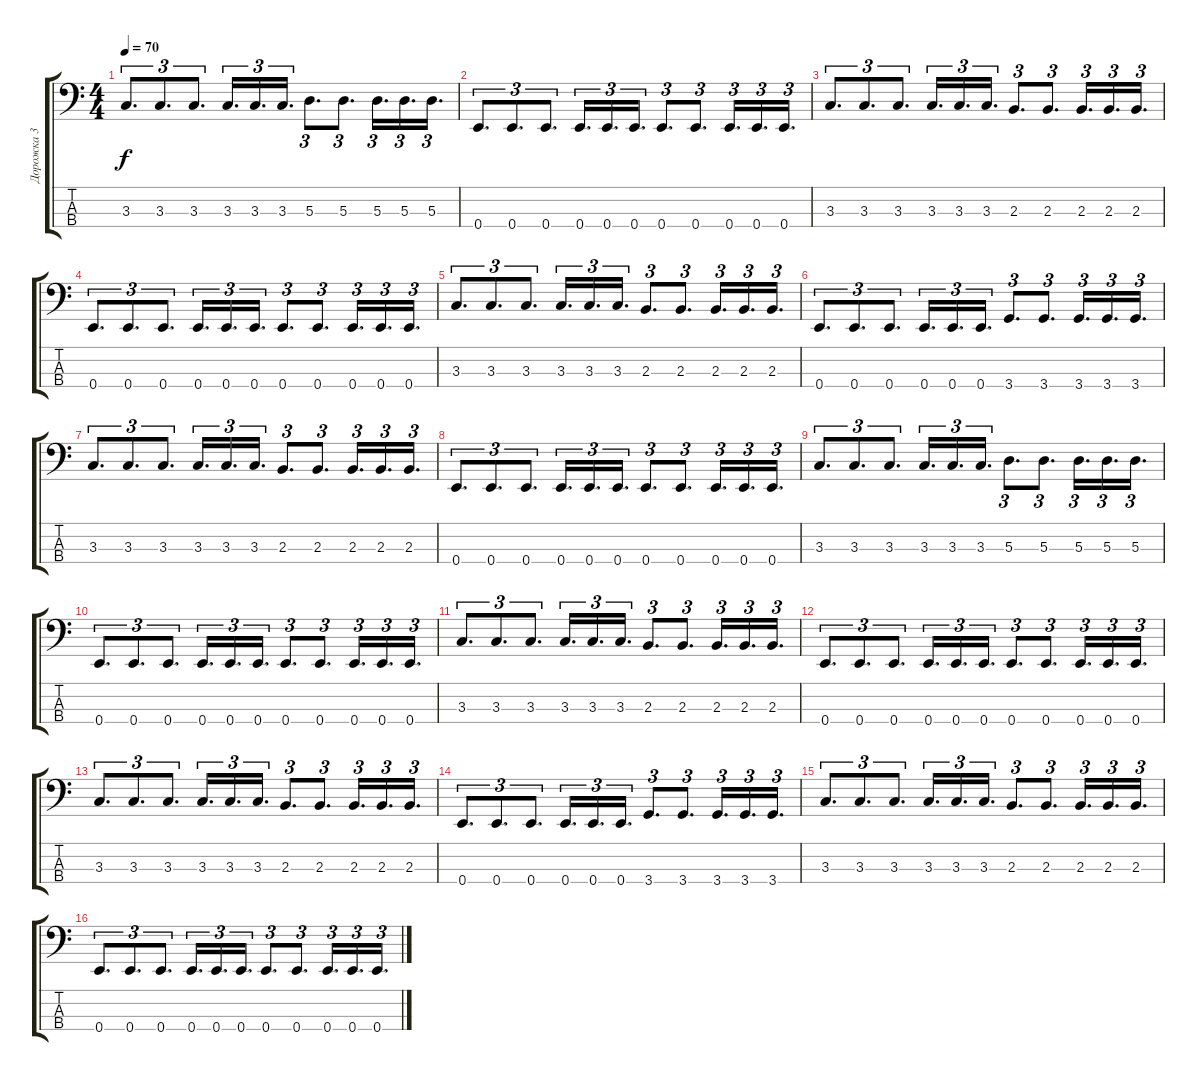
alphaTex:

\track ("Дорожка 3" "Дорожка 3") {instrument electricbassfinger}
\staff {score tabs}
\tuning (G2 D2 A1 E1) {hide}
\ts (4 4)
\tempo 70
\clef f4
\ks c
3.3.8{d tu (3 2) dy f} 3.3.8{d tu (3 2)} 3.3.8{d tu (3 2)} 3.3.16{d tu (3 2)} 3.3.16{d tu (3 2)} 3.3.16{d tu (3 2)} 5.3.8{d tu (3 2)} 5.3.8{d tu (3 2)} 5.3.16{d tu (3 2)} 5.3.16{d tu (3 2)} 5.3.16{d tu (3 2)} |
0.4.8{d tu (3 2)} 0.4.8{d tu (3 2)} 0.4.8{d tu (3 2)} 0.4.16{d tu (3 2)} 0.4.16{d tu (3 2)} 0.4.16{d tu (3 2)} 0.4.8{d tu (3 2)} 0.4.8{d tu (3 2)} 0.4.16{d tu (3 2)} 0.4.16{d tu (3 2)} 0.4.16{d tu (3 2)} |
3.3.8{d tu (3 2)} 3.3.8{d tu (3 2)} 3.3.8{d tu (3 2)} 3.3.16{d tu (3 2)} 3.3.16{d tu (3 2)} 3.3.16{d tu (3 2)} 2.3.8{d tu (3 2)} 2.3.8{d tu (3 2)} 2.3.16{d tu (3 2)} 2.3.16{d tu (3 2)} 2.3.16{d tu (3 2)} |
0.4.8{d tu (3 2)} 0.4.8{d tu (3 2)} 0.4.8{d tu (3 2)} 0.4.16{d tu (3 2)} 0.4.16{d tu (3 2)} 0.4.16{d tu (3 2)} 0.4.8{d tu (3 2)} 0.4.8{d tu (3 2)} 0.4.16{d tu (3 2)} 0.4.16{d tu (3 2)} 0.4.16{d tu (3 2)} |
3.3.8{d tu (3 2)} 3.3.8{d tu (3 2)} 3.3.8{d tu (3 2)} 3.3.16{d tu (3 2)} 3.3.16{d tu (3 2)} 3.3.16{d tu (3 2)} 2.3.8{d tu (3 2)} 2.3.8{d tu (3 2)} 2.3.16{d tu (3 2)} 2.3.16{d tu (3 2)} 2.3.16{d tu (3 2)} |
0.4.8{d tu (3 2)} 0.4.8{d tu (3 2)} 0.4.8{d tu (3 2)} 0.4.16{d tu (3 2)} 0.4.16{d tu (3 2)} 0.4.16{d tu (3 2)} 3.4.8{d tu (3 2)} 3.4.8{d tu (3 2)} 3.4.16{d tu (3 2)} 3.4.16{d tu (3 2)} 3.4.16{d tu (3 2)} |
3.3.8{d tu (3 2)} 3.3.8{d tu (3 2)} 3.3.8{d tu (3 2)} 3.3.16{d tu (3 2)} 3.3.16{d tu (3 2)} 3.3.16{d tu (3 2)} 2.3.8{d tu (3 2)} 2.3.8{d tu (3 2)} 2.3.16{d tu (3 2)} 2.3.16{d tu (3 2)} 2.3.16{d tu (3 2)} |
0.4.8{d tu (3 2)} 0.4.8{d tu (3 2)} 0.4.8{d tu (3 2)} 0.4.16{d tu (3 2)} 0.4.16{d tu (3 2)} 0.4.16{d tu (3 2)} 0.4.8{d tu (3 2)} 0.4.8{d tu (3 2)} 0.4.16{d tu (3 2)} 0.4.16{d tu (3 2)} 0.4.16{d tu (3 2)} |
3.3.8{d tu (3 2)} 3.3.8{d tu (3 2)} 3.3.8{d tu (3 2)} 3.3.16{d tu (3 2)} 3.3.16{d tu (3 2)} 3.3.16{d tu (3 2)} 5.3.8{d tu (3 2)} 5.3.8{d tu (3 2)} 5.3.16{d tu (3 2)} 5.3.16{d tu (3 2)} 5.3.16{d tu (3 2)} |
0.4.8{d tu (3 2)} 0.4.8{d tu (3 2)} 0.4.8{d tu (3 2)} 0.4.16{d tu (3 2)} 0.4.16{d tu (3 2)} 0.4.16{d tu (3 2)} 0.4.8{d tu (3 2)} 0.4.8{d tu (3 2)} 0.4.16{d tu (3 2)} 0.4.16{d tu (3 2)} 0.4.16{d tu (3 2)} |
3.3.8{d tu (3 2)} 3.3.8{d tu (3 2)} 3.3.8{d tu (3 2)} 3.3.16{d tu (3 2)} 3.3.16{d tu (3 2)} 3.3.16{d tu (3 2)} 2.3.8{d tu (3 2)} 2.3.8{d tu (3 2)} 2.3.16{d tu (3 2)} 2.3.16{d tu (3 2)} 2.3.16{d tu (3 2)} |
0.4.8{d tu (3 2)} 0.4.8{d tu (3 2)} 0.4.8{d tu (3 2)} 0.4.16{d tu (3 2)} 0.4.16{d tu (3 2)} 0.4.16{d tu (3 2)} 0.4.8{d tu (3 2)} 0.4.8{d tu (3 2)} 0.4.16{d tu (3 2)} 0.4.16{d tu (3 2)} 0.4.16{d tu (3 2)} |
3.3.8{d tu (3 2)} 3.3.8{d tu (3 2)} 3.3.8{d tu (3 2)} 3.3.16{d tu (3 2)} 3.3.16{d tu (3 2)} 3.3.16{d tu (3 2)} 2.3.8{d tu (3 2)} 2.3.8{d tu (3 2)} 2.3.16{d tu (3 2)} 2.3.16{d tu (3 2)} 2.3.16{d tu (3 2)} |
0.4.8{d tu (3 2)} 0.4.8{d tu (3 2)} 0.4.8{d tu (3 2)} 0.4.16{d tu (3 2)} 0.4.16{d tu (3 2)} 0.4.16{d tu (3 2)} 3.4.8{d tu (3 2)} 3.4.8{d tu (3 2)} 3.4.16{d tu (3 2)} 3.4.16{d tu (3 2)} 3.4.16{d tu (3 2)} |
3.3.8{d tu (3 2)} 3.3.8{d tu (3 2)} 3.3.8{d tu (3 2)} 3.3.16{d tu (3 2)} 3.3.16{d tu (3 2)} 3.3.16{d tu (3 2)} 2.3.8{d tu (3 2)} 2.3.8{d tu (3 2)} 2.3.16{d tu (3 2)} 2.3.16{d tu (3 2)} 2.3.16{d tu (3 2)} |
0.4.8{d tu (3 2)} 0.4.8{d tu (3 2)} 0.4.8{d tu (3 2)} 0.4.16{d tu (3 2)} 0.4.16{d tu (3 2)} 0.4.16{d tu (3 2)} 0.4.8{d tu (3 2)} 0.4.8{d tu (3 2)} 0.4.16{d tu (3 2)} 0.4.16{d tu (3 2)} 0.4.16{d tu (3 2)}
